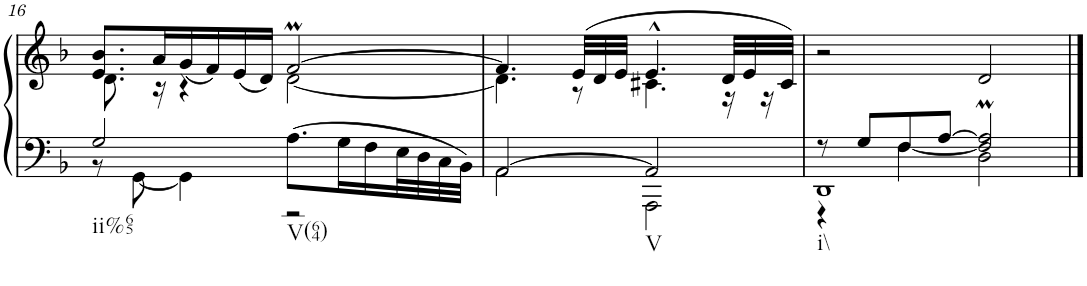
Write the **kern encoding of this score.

**kern	**kern
*part1	*part1
*staff2	*staff1
*I"Clavecin	*
!!LO:PB:g=z
*clefF4	*clefG2
*k[b-]	*k[b-]
*d:	*d:
*M4/4	*M4/4
*met(c)	*met(c)
=16	=16
*^	*^
!LO:TX:b:t=ii%65	!	!	!
2G/	8r	8.e/ 8.b-/L	8.d\
.	[8GG\	.	.
.	.	16a/L	16r
.	4GG\]	(<16g/	4r
.	.	16f/)	.
.	.	(<16e/	.
.	.	16d/JJ)	.
!LO:TX:b:t=V(64)	!	!	!
8.A\L	2r	[2fM/	[2d\
16G\L	.	.	.
*Xtuplet	*	*	*
12F\	.	.	.
24E\L	.	.	.
24D\	.	.	.
24C\	.	.	.
24BB-\JJJ	.	.	.
=17	=17	=17	=17
[2AA/	2AA\	4.f/]	4.d\]
*	*	*Xtuplet	*
.	.	(>24e/LLL	8r
.	.	24d/	.
.	.	24e/JJJ	.
!LO:TX:b:t=V	!	!	!
2AA/]	2AAA\	4.e^^/	4.c#X\
.	.	24d/LLL	16r
.	.	24e/	.
.	.	.	16r
.	.	24c#/JJJ)	.
*	*	*v	*v
=18	=18	=18
*	*^	*
!LO:TX:b:t=i\\	!	!	!
8r	1DD	4r	2r
8G/L	.	.	.
8F/	.	[4F\	.
[8A/J	.	.	.
2F/]M 2A/]M	.	2D\	2d/
*v	*v	*v	*
==	==
*-	*-
